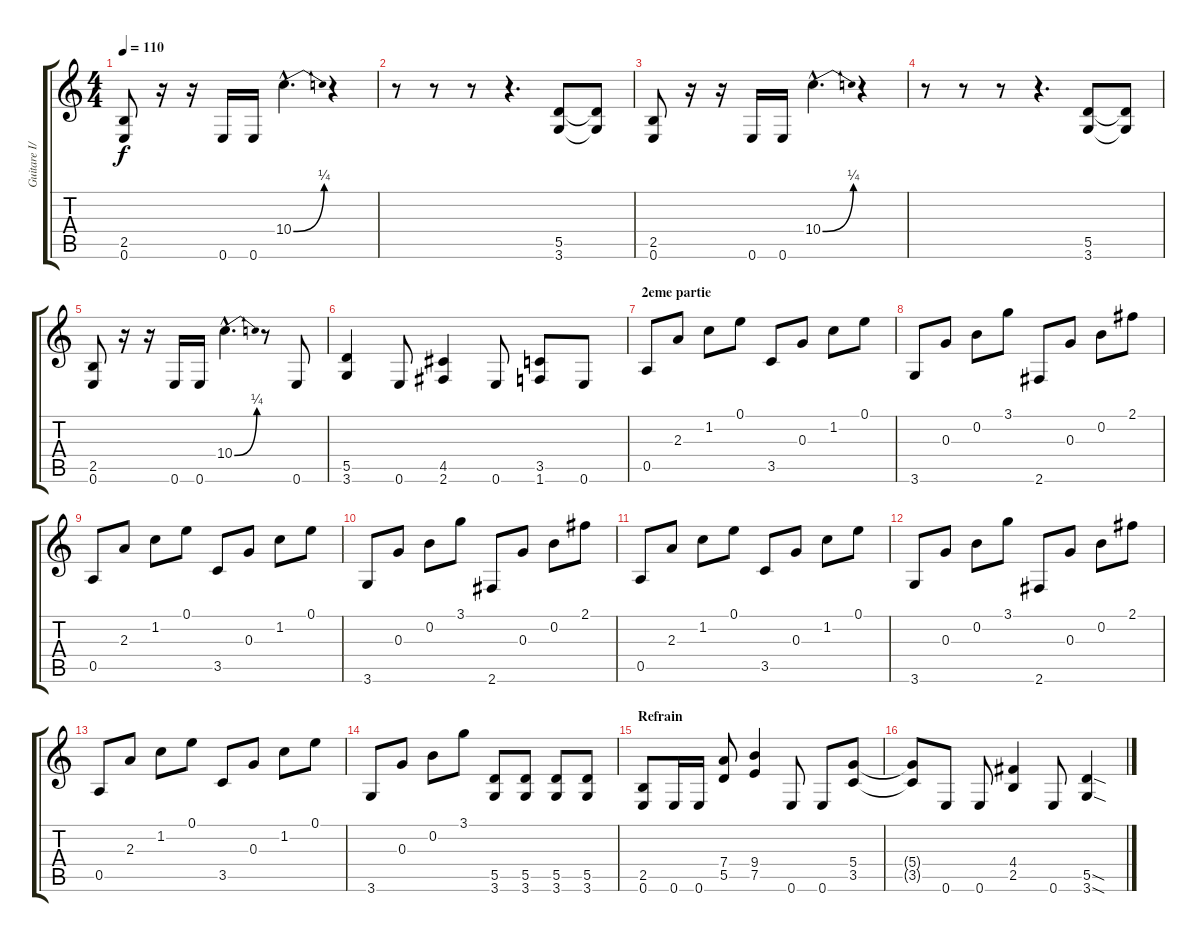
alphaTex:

\track ("Guitare I/Solo (finale)" "Guitare I/") {instrument distortionguitar}
\staff {score tabs}
\tuning (E4 B3 G3 D3 A2 E2) {hide}
\ts (4 4)
\tempo 110
\clef g2
\ks c
(2.5 0.6).8{dy f} r.16 r.16 0.6.16 0.6.16 10.4{be (bend 0 0 60 1) hac}.4{d} r.4 |
r.8 r.8 r.8 r.4{d} (5.5 3.6).8 (5.5{t} 3.6{t}).8 |
(2.5 0.6).8 r.16 r.16 0.6.16 0.6.16 10.4{be (bend 0 0 60 1) hac}.4{d} r.4 |
r.8 r.8 r.8 r.4{d} (5.5 3.6).8 (5.5{t} 3.6{t}).8 |
(2.5 0.6).8 r.16 r.16 0.6.16 0.6.16 10.4{be (bend 0 0 60 1) hac}.4{d} r.8 0.6.8 |
(5.5 3.6).4 0.6.8 (4.5 2.6).4 0.6.8 (3.5 1.6).8 0.6.8 |
\section ("" "2eme partie")
0.5.8{volume 14 instrument electricguitarclean} 2.3.8 1.2.8 0.1.8 3.5.8 0.3.8 1.2.8 0.1.8 |
3.6.8 0.3.8 0.2.8 3.1.8 2.6.8 0.3.8 0.2.8 2.1.8 |
0.5.8 2.3.8 1.2.8 0.1.8 3.5.8 0.3.8 1.2.8 0.1.8 |
3.6.8 0.3.8 0.2.8 3.1.8 2.6.8 0.3.8 0.2.8 2.1.8 |
0.5.8 2.3.8 1.2.8 0.1.8 3.5.8 0.3.8 1.2.8 0.1.8 |
3.6.8 0.3.8 0.2.8 3.1.8 2.6.8 0.3.8 0.2.8 2.1.8 |
0.5.8 2.3.8 1.2.8 0.1.8 3.5.8 0.3.8 1.2.8 0.1.8 |
3.6.8 0.3.8 0.2.8 3.1.8 (5.5 3.6).8{volume 16 instrument distortionguitar} (5.5 3.6).8 (5.5 3.6).8 (5.5 3.6).8 |
\section ("" "Refrain")
(2.5 0.6).8{volume 13 instrument distortionguitar} 0.6.16 0.6.16 (7.4 5.5).8 (9.4 7.5).4 0.6.8 0.6.8 (5.4 3.5).8 |
(5.4{t} 3.5{t}).8 0.6.8 0.6.8 (4.4 2.5).4 0.6.8 (5.5{sod} 3.6{sod}).4
